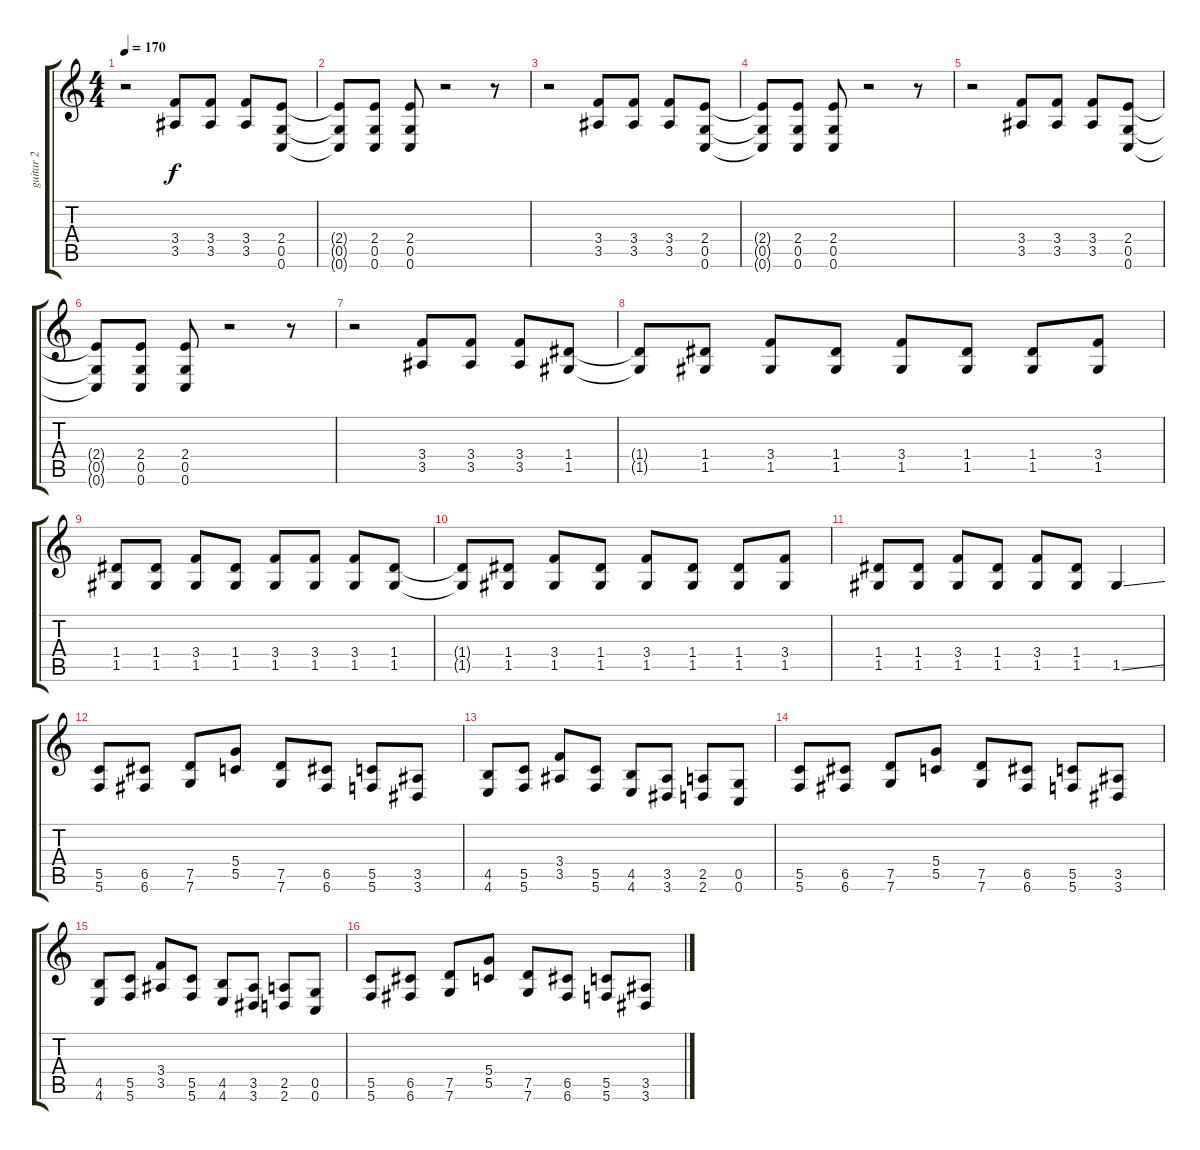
\track ("guitar 2" "guitar 2") {instrument overdrivenguitar}
\staff {score tabs}
\tuning (E4 B3 A3 D3 G2 C2) {hide}
\ts (4 4)
\tempo 170
\clef g2
\ks c
r.2{dy f} (3.4 3.5).8 (3.4 3.5).8 (3.4 3.5).8 (2.4 0.5 0.6).8 |
(2.4{t} 0.5{t} 0.6{t}).8 (2.4 0.5 0.6).8 (2.4 0.5 0.6).8 r.2 r.8 |
r.2 (3.4 3.5).8 (3.4 3.5).8 (3.4 3.5).8 (2.4 0.5 0.6).8 |
(2.4{t} 0.5{t} 0.6{t}).8 (2.4 0.5 0.6).8 (2.4 0.5 0.6).8 r.2 r.8 |
r.2 (3.4 3.5).8 (3.4 3.5).8 (3.4 3.5).8 (2.4 0.5 0.6).8 |
(2.4{t} 0.5{t} 0.6{t}).8 (2.4 0.5 0.6).8 (2.4 0.5 0.6).8 r.2 r.8 |
r.2 (3.4 3.5).8 (3.4 3.5).8 (3.4 3.5).8 (1.4 1.5).8 |
(1.4{t} 1.5{t}).8 (1.4 1.5).8 (3.4 1.5).8 (1.4 1.5).8 (3.4 1.5).8 (1.4 1.5).8 (1.4 1.5).8 (3.4 1.5).8 |
(1.4 1.5).8 (1.4 1.5).8 (3.4 1.5).8 (1.4 1.5).8 (3.4 1.5).8 (3.4 1.5).8 (3.4 1.5).8 (1.4 1.5).8 |
(1.4{t} 1.5{t}).8 (1.4 1.5).8 (3.4 1.5).8 (1.4 1.5).8 (3.4 1.5).8 (1.4 1.5).8 (1.4 1.5).8 (3.4 1.5).8 |
(1.4 1.5).8 (1.4 1.5).8 (3.4 1.5).8 (1.4 1.5).8 (3.4 1.5).8 (1.4 1.5).8 1.5{ss}.4 |
(5.5 5.6).8 (6.5 6.6).8 (7.5 7.6).8 (5.4 5.5).8 (7.5 7.6).8 (6.5 6.6).8 (5.5 5.6).8 (3.5 3.6).8 |
(4.5 4.6).8 (5.5 5.6).8 (3.4 3.5).8 (5.5 5.6).8 (4.5 4.6).8 (3.5 3.6).8 (2.5 2.6).8 (0.5 0.6).8 |
(5.5 5.6).8 (6.5 6.6).8 (7.5 7.6).8 (5.4 5.5).8 (7.5 7.6).8 (6.5 6.6).8 (5.5 5.6).8 (3.5 3.6).8 |
(4.5 4.6).8 (5.5 5.6).8 (3.4 3.5).8 (5.5 5.6).8 (4.5 4.6).8 (3.5 3.6).8 (2.5 2.6).8 (0.5 0.6).8 |
(5.5 5.6).8 (6.5 6.6).8 (7.5 7.6).8 (5.4 5.5).8 (7.5 7.6).8 (6.5 6.6).8 (5.5 5.6).8 (3.5 3.6).8
